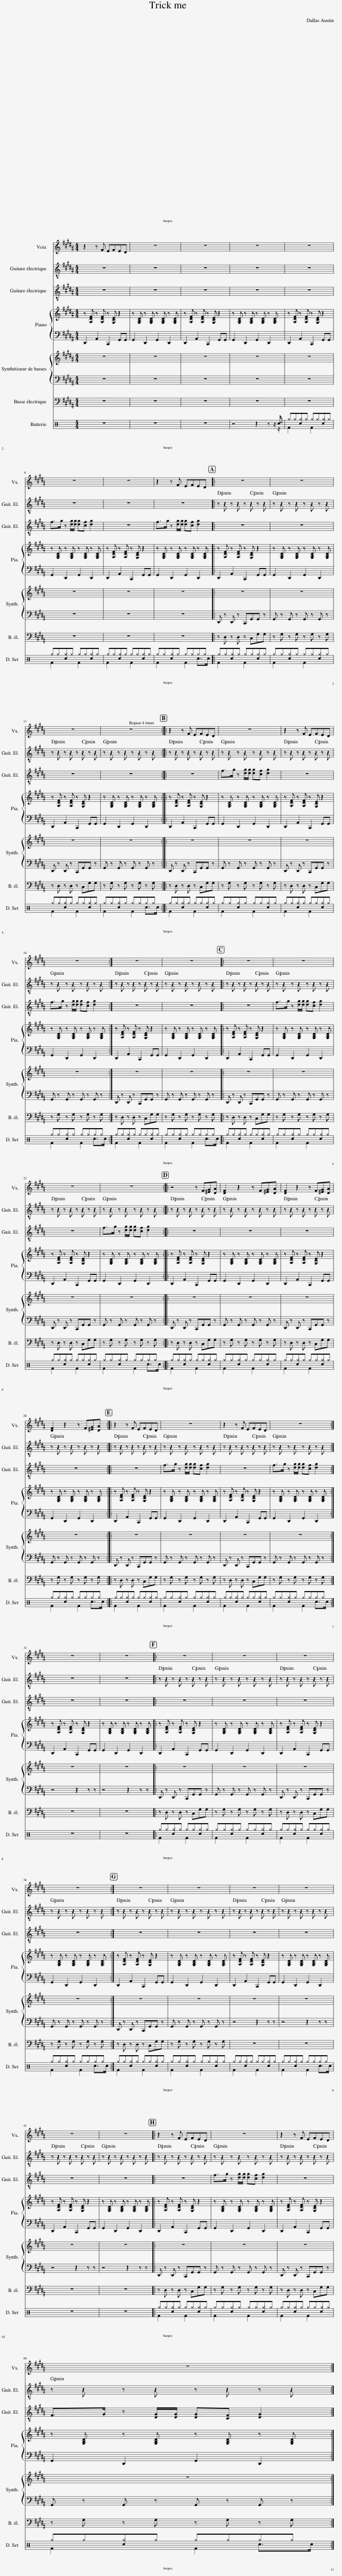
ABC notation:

X:1
%%score 1 2 3 { 4 | 5 } 6 7 ( 8 9 )
L:1/8
M:4/4
I:linebreak $
K:B
V:1 treble
V:2 treble-8
V:3 treble-8
V:4 treble
V:5 bass
V:6 bass
V:7 bass transpose=-12
V:8 perc
K:none
V:9 perc
K:none
V:1
 z2 z F EFED | z8 | z8 | z8 | z8 |$ %5
 z8 | z8 | z2 z F EFED |: z8 | z8 |$ %10
 z8 | z8 :: z2 z F EFED | z8 | z2 z F EFED |$ %15
 z8 :| z8 | z8 |: z8 | z8 |$ %20
 z8 | z8 :: z4 z F[^EG][DA] | [DF]2 z2 z F[^EG][DA] | [DF]2 z2 z F[^EG][DA] |$ %25
 [DF]2 z2 z F[^EG][DA] :: z2 z F EFED | z8 | z2 z F EFED | z8 :|$ %30
 z8 | z8 |: z8 | z8 | z8 |$ %35
 z8 :| z8 | z8 | z8 | z8 |$ %40
 z8 | z8 |: z2 z F EFED | z8 | z2 z F EFED |$ %45
 z8 :| %46
V:2
 z8 | z8 | z8 | z8 | z8 |$ %5
 z8 | z8 | z8 |: z A, z A, z G, z G, | z G, z G, z G, z G, |$ %10
 z A, z A, z G, z G, | z G, z G, z G, z G, :: z A, z A, z G, z G, | z G, z G, z G, z G, | z A, z A, z G, z G, |$ %15
 z G, z G, z G, z G, :| z A, z A, z G, z G, | z G, z G, z G, z G, |: z A, z A, z G, z G, | z G, z G, z G, z G, |$ %20
 z A, z A, z G, z G, | z G, z G, z G, z G, :: z A, z A, z G, z G, | z G, z G, z G, z G, | z A, z A, z G, z G, |$ %25
 z G, z G, z G, z G, :: z A, z A, z G, z G, | z G, z G, z G, z G, | z A, z A, z G, z G, | z G, z G, z G, z G, :|$ %30
 z8 | z8 |: z A, z A, z G, z G, | z G, z G, z G, z G, | z A, z A, z G, z G, |$ %35
 z G, z G, z G, z G, :| z A, z A, z G, z G, | z G, z G, z G, z G, | z A, z A, z G, z G, | z G, z G, z G, z G, |$ %40
 z A, z A, z G, z G, | z G, z G, z G, z G, |: z A, z A, z G, z G, | z G, z G, z G, z G, | z A, z A, z G, z G, |$ %45
 z G, z G, z G, z G, :| %46
V:3
 z8 | z8 | z8 | z8 | z8 |$ %5
 f>g z [dg]/[dg]/ [dg][cf] [dg]2 | z8 | f>g z [dg]/[dg]/ [dg][cf] [dg]2 |: z8 | z8 |$ %10
 z8 | z8 :: z8 | f>g z [dg]/[dg]/ [dg][cf] [dg]2 | z8 |$ %15
 f>g z [dg]/[dg]/ [dg][cf] [dg]2 :| z8 | z8 |: z8 | f>g z [dg]/[dg]/ [dg][cf] [dg]2 |$ %20
 z8 | f>g z [dg]/[dg]/ [dg][cf] [dg]2 :: z8 | z8 | z8 |$ %25
 z8 :: z8 | f>g z [dg]/[dg]/ [dg][cf] [dg]2 | z8 | f>g z [dg]/[dg]/ [dg][cf] [dg]2 :|$ %30
 z8 | z8 |: z8 | z8 | z8 |$ %35
 z8 :| z8 | z8 | z8 | z8 |$ %40
 z8 | z8 |: z8 | f>g z [dg]/[dg]/ [dg][cf] [dg]2 | z8 |$ %45
 F>G z [DG]/[DG]/ [DG][CF] [DG]2 :| %46
V:4
 z [A,DF] z [A,DF] z [G,CE] z2 | z [G,B,D] z [G,B,D] z [G,B,D] z [G,B,D] | z [A,DF] z [A,DF] z [G,CE] z2 | z [G,B,D] z [G,B,D] z [G,B,D] z [G,B,D] | z [A,DF] z [A,DF] z [G,CE] z2 |$ %5
 z [G,B,D] z [G,B,D] z [G,B,D] z [G,B,D] | z [A,DF] z [A,DF] z [G,CE] z2 | z [G,B,D] z [G,B,D] z [G,B,D] z [G,B,D] |: z [A,DF] z [A,DF] z [G,CE] z2 | z [G,B,D] z [G,B,D] z [G,B,D] z [G,B,D] |$ %10
 z [A,DF] z [A,DF] z [G,CE] z2 | z [G,B,D] z [G,B,D] z [G,B,D] z [G,B,D] :: z [A,DF] z [A,DF] z [G,CE] z2 | z [G,B,D] z [G,B,D] z [G,B,D] z [G,B,D] | z [A,DF] z [A,DF] z [G,CE] z2 |$ %15
 z [G,B,D] z [G,B,D] z [G,B,D] z [G,B,D] :| z [A,DF] z [A,DF] z [G,CE] z2 | z [G,B,D] z [G,B,D] z [G,B,D] z [G,B,D] |: z [A,DF] z [A,DF] z [G,CE] z2 | z [G,B,D] z [G,B,D] z [G,B,D] z [G,B,D] |$ %20
 z [A,DF] z [A,DF] z [G,CE] z2 | z [G,B,D] z [G,B,D] z [G,B,D] z [G,B,D] :: z [A,DF] z [A,DF] z [G,CE] z2 | z [G,B,D] z [G,B,D] z [G,B,D] z [G,B,D] | z [A,DF] z [A,DF] z [G,CE] z2 |$ %25
 z [G,B,D] z [G,B,D] z [G,B,D] z [G,B,D] :: z [A,DF] z [A,DF] z [G,CE] z2 | z [G,B,D] z [G,B,D] z [G,B,D] z [G,B,D] | z [A,DF] z [A,DF] z [G,CE] z2 | z [G,B,D] z [G,B,D] z [G,B,D] z [G,B,D] :|$ %30
 z [A,DF] z [A,DF] z [G,CE] z2 | z [G,B,D] z [G,B,D] z [G,B,D] z [G,B,D] |: z [A,DF] z [A,DF] z [G,CE] z2 | z [G,B,D] z [G,B,D] z [G,B,D] z [G,B,D] | z [A,DF] z [A,DF] z [G,CE] z2 |$ %35
 z [G,B,D] z [G,B,D] z [G,B,D] z [G,B,D] :| z [A,DF] z [A,DF] z [G,CE] z2 | z [G,B,D] z [G,B,D] z [G,B,D] z [G,B,D] | z [A,DF] z [A,DF] z [G,CE] z2 | z [G,B,D] z [G,B,D] z [G,B,D] z [G,B,D] |$ %40
 z [A,DF] z [A,DF] z [G,CE] z2 | z [G,B,D] z [G,B,D] z [G,B,D] z [G,B,D] |: z [A,DF] z [A,DF] z [G,CE] z2 | z [G,B,D] z [G,B,D] z [G,B,D] z [G,B,D] | z [A,DF] z [A,DF] z [G,CE] z2 |$ %45
 z [G,B,D] z [G,B,D] z [G,B,D] z [G,B,D] :| %46
V:5
 D,,2 A,,2 C,,2 G,,G,, | G,,2 D,,2 G,,2 D,,2 | D,,2 A,,2 C,,2 G,,G,, | G,,2 D,,2 G,,2 D,,2 | D,,2 A,,2 C,,2 G,,G,, |$ %5
 G,,2 D,,2 G,,2 D,,2 | D,,2 A,,2 C,,2 G,,G,, | G,,2 D,,2 G,,2 D,,2 |: D,,2 A,,2 C,,2 G,,G,, | G,,2 D,,2 G,,2 D,,2 |$ %10
 D,,2 A,,2 C,,2 G,,G,, | G,,2 D,,2 G,,2 D,,2 :: D,,2 A,,2 C,,2 G,,G,, | G,,2 D,,2 G,,2 D,,2 | D,,2 A,,2 C,,2 G,,G,, |$ %15
 G,,2 D,,2 G,,2 D,,2 :| D,,2 A,,2 C,,2 G,,G,, | G,,2 D,,2 G,,2 D,,2 |: D,,2 A,,2 C,,2 G,,G,, | G,,2 D,,2 G,,2 D,,2 |$ %20
 D,,2 A,,2 C,,2 G,,G,, | G,,2 D,,2 G,,2 D,,2 :: D,,2 A,,2 C,,2 G,,G,, | G,,2 D,,2 G,,2 D,,2 | D,,2 A,,2 C,,2 G,,G,, |$ %25
 G,,2 D,,2 G,,2 D,,2 :: D,,2 A,,2 C,,2 G,,G,, | G,,2 D,,2 G,,2 D,,2 | D,,2 A,,2 C,,2 G,,G,, | G,,2 D,,2 G,,2 D,,2 :|$ %30
 D,,2 A,,2 C,,2 G,,G,, | G,,2 D,,2 G,,2 D,,2 |: D,,2 A,,2 C,,2 G,,G,, | G,,2 D,,2 G,,2 D,,2 | D,,2 A,,2 C,,2 G,,G,, |$ %35
 G,,2 D,,2 G,,2 D,,2 :| D,,2 A,,2 C,,2 G,,G,, | G,,2 D,,2 G,,2 D,,2 | D,,2 A,,2 C,,2 G,,G,, | G,,2 D,,2 G,,2 D,,2 |$ %40
 D,,2 A,,2 C,,2 G,,G,, | G,,2 D,,2 G,,2 D,,2 |: D,,2 A,,2 C,,2 G,,G,, | G,,2 D,,2 G,,2 D,,2 | D,,2 A,,2 C,,2 G,,G,, |$ %45
 G,,2 D,,2 G,,2 D,,2 :| %46
V:6
 z8 | z8 | z8 | z8 | z8 |$ %5
 z8 | z8 | z8 |: D,, z D,, z C,,G,,G,, z | G,, z G,, z G,, z G,, z |$ %10
 D,, z D,, z C,,G,,G,, z | G,, z G,, z G,, z G,, z :: D,, z D,, z C,,G,,G,, z | G,, z G,, z G,, z G,, z | D,, z D,, z C,,G,,G,, z |$ %15
 G,, z G,, z G,, z G,, z :| D,, z D,, z C,,G,,G,, z | G,, z G,, z G,, z G,, z |: D,, z D,, z C,,G,,G,, z | G,, z G,, z G,, z G,, z |$ %20
 D,, z D,, z C,,G,,G,, z | G,, z G,, z G,, z G,, z :: D,, z D,, z C,,G,,G,, z | G,, z G,, z G,, z G,, z | D,, z D,, z C,,G,,G,, z |$ %25
 G,, z G,, z G,, z G,, z :: D,, z D,, z C,,G,,G,, z | G,, z G,, z G,, z G,, z | D,, z D,, z C,,G,,G,, z | G,, z G,, z G,, z G,, z :|$ %30
 z4 z2 z z | z4 z2 z z |: D,, z D,, z C,,G,,G,, z | G,, z G,, z G,, z G,, z | D,, z D,, z C,,G,,G,, z |$ %35
 G,, z G,, z G,, z G,, z :| D,, z D,, z C,,G,,G,, z | G,, z G,, z G,, z G,, z | z4 z2 z z | z4 z2 z z |$ %40
 z4 z2 z z | z4 z2 z z |: D,, z D,, z C,,G,,G,, z | G,, z G,, z G,, z G,, z | D,, z D,, z C,,G,,G,, z |$ %45
 G,, z G,, z G,, z G,, z :| %46
V:7
 z8 | z8 | z8 | z8 | z8 |$ %5
 z8 | z8 | z8 |: z D, z D, z C,G,G, | z G, z G, z G, z G, |$ %10
 z D, z D, z C,G,G, | z G, z G, z G, z G, :: z D, z D, z C,G,G, | z G, z G, z G, z G, | z D, z D, z C,G,G, |$ %15
 z G, z G, z G, z G, :| z D, z D, z C,G,G, | z G, z G, z G, z G, |: z D, z D, z C,G,G, | z G, z G, z G, z G, |$ %20
 z D, z D, z C,G,G, | z G, z G, z G, z G, :: z D, z D, z C,G,G, | z G, z G, z G, z G, | z D, z D, z C,G,G, |$ %25
 z G, z G, z G, z G, :: z D, z D, z C,G,G, | z G, z G, z G, z G, | z D, z D, z C,G,G, | z G, z G, z G, z G, :|$ %30
 z8 | z8 |: z D, z D, z C,G,G, | z G, z G, z G, z G, | z D, z D, z C,G,G, |$ %35
 z G, z G, z G, z G, :| z D, z D, z C,G,G, | z G, z G, z G, z G, | z8 | z8 |$ %40
 z8 | z8 |: z D, z D, z C,G,G, | z G, z G, z G, z G, | z D, z D, z C,G,G, |$ %45
 z G, z G, z G, z G, :| %46
V:8
[K:C] z8 | z8 | z8 | z4 z2 z z/ [c^d]/ | ^g^g^g^g ^g^g^g^g |$ %5
 ^g^g^g^g ^g^g^g^g | ^g^g^g^g ^g^g^g^g | ^g^g^g^g ^g^g^g^g |: ^g^g^g^g ^g^g^g^g | ^g^g^g^g ^g^g^g^g |$ %10
 ^g^g^g^g ^g^g^g^g | ^g^g^g^g ^g^g^g^g :: ^g^g^g^g ^g^g^g^g | ^g^g^g^g ^g^g^g^g | ^g^g^g^g ^g^g^g^g |$ %15
 ^g^g^g^g ^g^g^g^g :| ^g^g^g^g ^g^g^g^g | ^g^g^g^g ^g^g^g^g |: ^g^g^g^g ^g^g^g^g | ^g^g^g^g ^g^g^g^g |$ %20
 ^g^g^g^g ^g^g^g^g | ^g^g^g^g ^g^g^g^g :: ^g^g^g^g ^g^g^g^g | ^g^g^g^g ^g^g^g^g | ^g^g^g^g ^g^g^g^g |$ %25
 ^g^g^g^g ^g^g^g^g :: ^g^g^g^g ^g^g^g^g | ^g^g^g^g ^g^g^g^g | ^g^g^g^g ^g^g^g^g | ^g^g^g^g ^g^g^g^g :|$ %30
 z8 | z8 |: ^g^g^g^g ^g^g^g^g | ^g^g^g^g ^g^g^g^g | ^g^g^g^g ^g^g^g^g |$ %35
 ^g^g^g^g ^g^g^g^g :| ^g^g^g^g ^g^g^g^g | ^g^g^g^g ^g^g^g^g | ^g^g^g^g ^g^g^g^g | ^g^g^g^g ^g^g^g^g |$ %40
 z8 | z8 |: ^g^g^g^g ^g^g^g^g | ^g^g^g^g ^g^g^g^g | ^g^g^g^g ^g^g^g^g |$ %45
 ^g^g^g^g ^g^g^g^g :| %46
V:9
[K:C] x8 | x8 | x8 | x15/2 z/ | F2 c2 F2 c2 |$ %5
 F2 c2 F2 c2 | F2 c2 F2 c2 | F2 c2 F2 c>c |: F2 c2 F2 c2 | F2 c2 F2 c2 |$ %10
 F2 c2 F2 c2 | F2 c2 F2 c>c :: F2 c2 F2 c2 | F2 c2 F2 c2 | F2 c2 F2 c2 |$ %15
 F2 c2 F2 c>c :| F2 c2 F2 c2 | F2 c2 F2 c>c |: F2 c2 F2 c2 | F2 c2 F2 c2 |$ %20
 F2 c2 F2 c2 | F2 c2 F2 c>c :: F2 c2 F2 c2 | F2 c2 F2 c2 | F2 c2 F2 c2 |$ %25
 F2 c2 F2 c>c :: F2 c2 F2 c2 | F2 c2 F2 c2 | F2 c2 F2 c2 | F2 c2 F2 c>c :|$ %30
 x8 | x8 |: F2 c2 F2 c2 | F2 c2 F2 c2 | F2 c2 F2 c2 |$ %35
 F2 c2 F2 c>c :| F2 c2 F2 c2 | F2 c2 F2 c2 | F2 c2 F2 c2 | F2 c2 F2 c>c |$ %40
 x8 | x8 |: F2 c2 F2 c2 | F2 c2 F2 c2 | F2 c2 F2 c2 |$ %45
 F2 c2 F2 c>c :| %46
